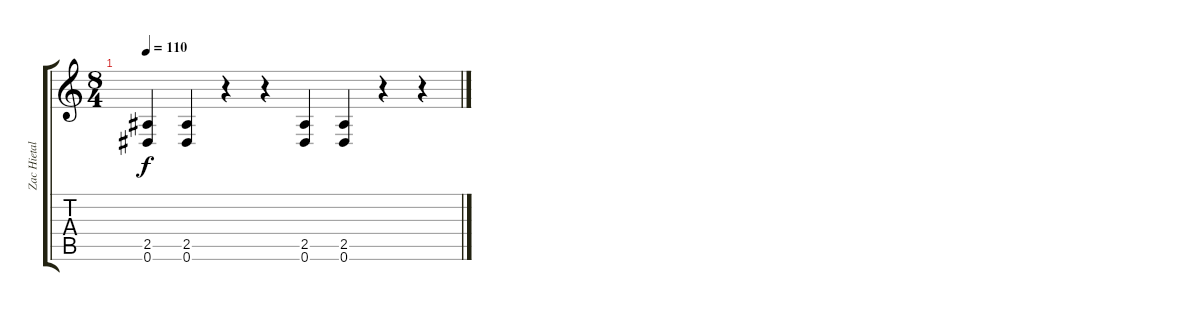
\track ("Zac Hietala" "Zac Hietal") {instrument distortionguitar}
\staff {score tabs}
\tuning (Eb4 Bb3 Gb3 Db3 Ab2 Eb2) {hide}
\ts (8 4)
\tempo 110
\clef g2
\ks c
(2.5 0.6).4{dy f} (2.5 0.6).4 r.4 r.4 (2.5 0.6).4 (2.5 0.6).4 r.4 r.4
